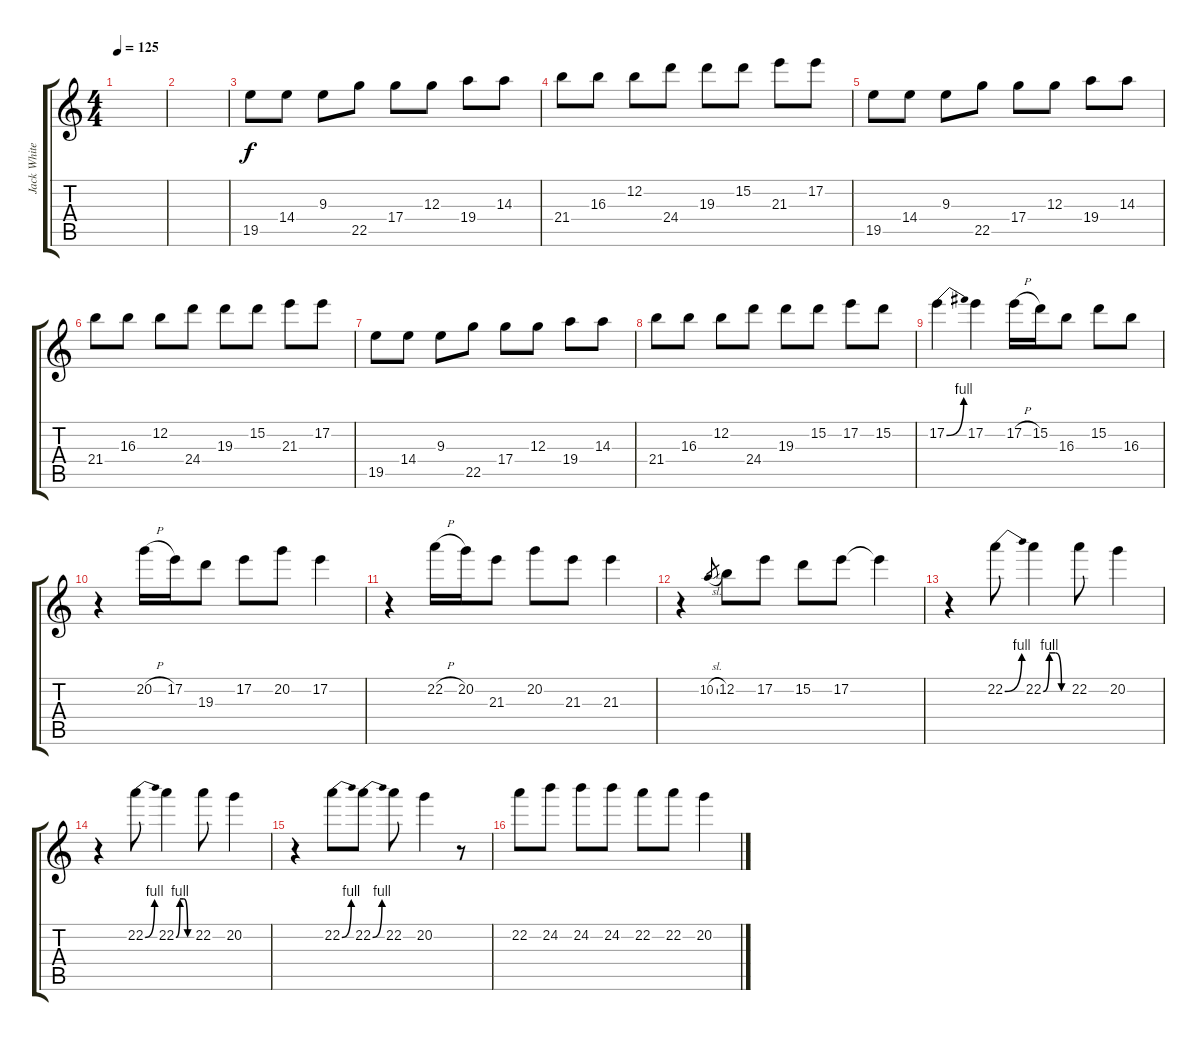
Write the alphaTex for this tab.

\track ("Jack White" "Jack White") {instrument distortionguitar}
\staff {score tabs}
\tuning (E4 B3 G3 D3 A2 E2) {hide}
\ts (4 4)
\tempo 125
\clef g2
\ks c
|
|
19.5.8 14.4.8 9.3.8 22.5.8 17.4.8 12.3.8 19.4.8 14.3.8 |
21.4.8 16.3.8 12.2.8 24.4.8 19.3.8 15.2.8 21.3.8 17.2.8 |
19.5.8 14.4.8 9.3.8 22.5.8 17.4.8 12.3.8 19.4.8 14.3.8 |
21.4.8 16.3.8 12.2.8 24.4.8 19.3.8 15.2.8 21.3.8 17.2.8 |
19.5.8 14.4.8 9.3.8 22.5.8 17.4.8 12.3.8 19.4.8 14.3.8 |
21.4.8 16.3.8 12.2.8 24.4.8 19.3.8 15.2.8 17.2.8 15.2.8 |
17.2{be (bend 0 0 60 4)}.4 17.2.4 17.2{h}.16 15.2.16 16.3.8 15.2.8 16.3.8 |
r.4 20.2{h}.16 17.2.16 19.3.8 17.2.8 20.2.8 17.2.4 |
r.4 22.2{h}.16 20.2.16 21.3.8 20.2.8 21.3.8 21.3.4 |
r.4 10.2{sl}.8{gr} 12.2.8 17.2.8 15.2.8 17.2.8 17.2{t}.4 |
r.4 22.2{be (bend 0 0 60 4)}.8 22.2{be (custom 0 0 15 4 30 4 45 0 60 0)}.4 22.2.8 20.2.4 |
r.4 22.2{be (bend 0 0 60 4)}.8 22.2{be (custom 0 0 15 4 30 4 45 0 60 0)}.4 22.2.8 20.2.4 |
r.4 22.2{be (bend 0 0 60 4)}.8 22.2{be (bend 0 0 60 4)}.8 22.2.8 20.2.4 r.8 |
22.2.8 24.2.8 24.2.8 24.2.8 22.2.8 22.2.8 20.2.4
